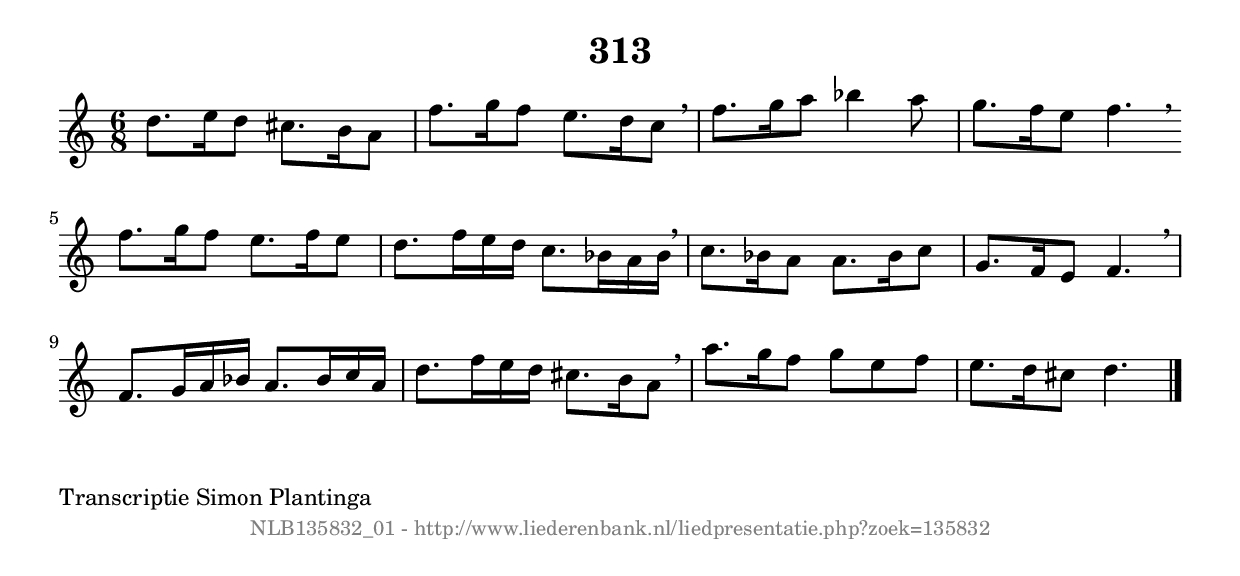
%
% produced by wce2krn 1.64 (7 June 2014)
%
\version"2.16"
#(append! paper-alist '(("long" . (cons (* 210 mm) (* 2000 mm)))))
#(set-default-paper-size "long")
sb = {\breathe}
mBreak = {\breathe }
bBreak = {\breathe }
x = {\once\override NoteHead #'style = #'cross }
gl=\glissando
itime={\override Staff.TimeSignature #'stencil = ##f }
ficta = {\once\set suggestAccidentals = ##t}
fine = {\once\override Score.RehearsalMark #'self-alignment-X = #1 \mark \markup {\italic{Fine}}}
dc = {\once\override Score.RehearsalMark #'self-alignment-X = #1 \mark \markup {\italic{D.C.}}}
dcf = {\once\override Score.RehearsalMark #'self-alignment-X = #1 \mark \markup {\italic{D.C. al Fine}}}
dcc = {\once\override Score.RehearsalMark #'self-alignment-X = #1 \mark \markup {\italic{D.C. al Coda}}}
ds = {\once\override Score.RehearsalMark #'self-alignment-X = #1 \mark \markup {\italic{D.S.}}}
dsf = {\once\override Score.RehearsalMark #'self-alignment-X = #1 \mark \markup {\italic{D.S. al Fine}}}
dsc = {\once\override Score.RehearsalMark #'self-alignment-X = #1 \mark \markup {\italic{D.S. al Coda}}}
pv = {\set Score.repeatCommands = #'((volta "1"))}
sv = {\set Score.repeatCommands = #'((volta "2"))}
tv = {\set Score.repeatCommands = #'((volta "3"))}
qv = {\set Score.repeatCommands = #'((volta "4"))}
xv = {\set Score.repeatCommands = #'((volta #f))}
\header{ tagline = ""
title = "313"
}
\score {{
\key d \dorian
\relative g'
{
\set melismaBusyProperties = #'()
\time 6/8
\tempo 4=120
\override Score.MetronomeMark #'transparent = ##t
\override Score.RehearsalMark #'break-visibility = #(vector #t #t #f)
d'8. e16 d8 cis8. b16 a8 | f'8. g16 f8 e8. d16 c8 \sb | f8. g16 a8 bes4 a8 | g8. f16 e8 f4. \bar ":|:" \bBreak
f8. g16 f8 e8. f16 e8 | d8. f16 e16 d16 c8. bes16 a16 bes16 \sb | c8. bes16 a8 a8. bes16 c8 | g8. f16 e8 f4. | \mBreak \bar "|"
f8. g16 a16 bes16 a8. bes16 c16 a16 | d8. f16 e16 d16 cis8. b16 a8 \sb | a'8. g16 f8 g8 e8 f8 | e8. d16 cis8 d4. \bar "|."
 }}
 \midi { }
 \layout {
            indent = 0.0\cm
}
}
\markup { \wordwrap-string #" 
Transcriptie Simon Plantinga
"}
\markup { \vspace #0 } \markup { \with-color #grey \fill-line { \center-column { \smaller "NLB135832_01 - http://www.liederenbank.nl/liedpresentatie.php?zoek=135832" } } }
